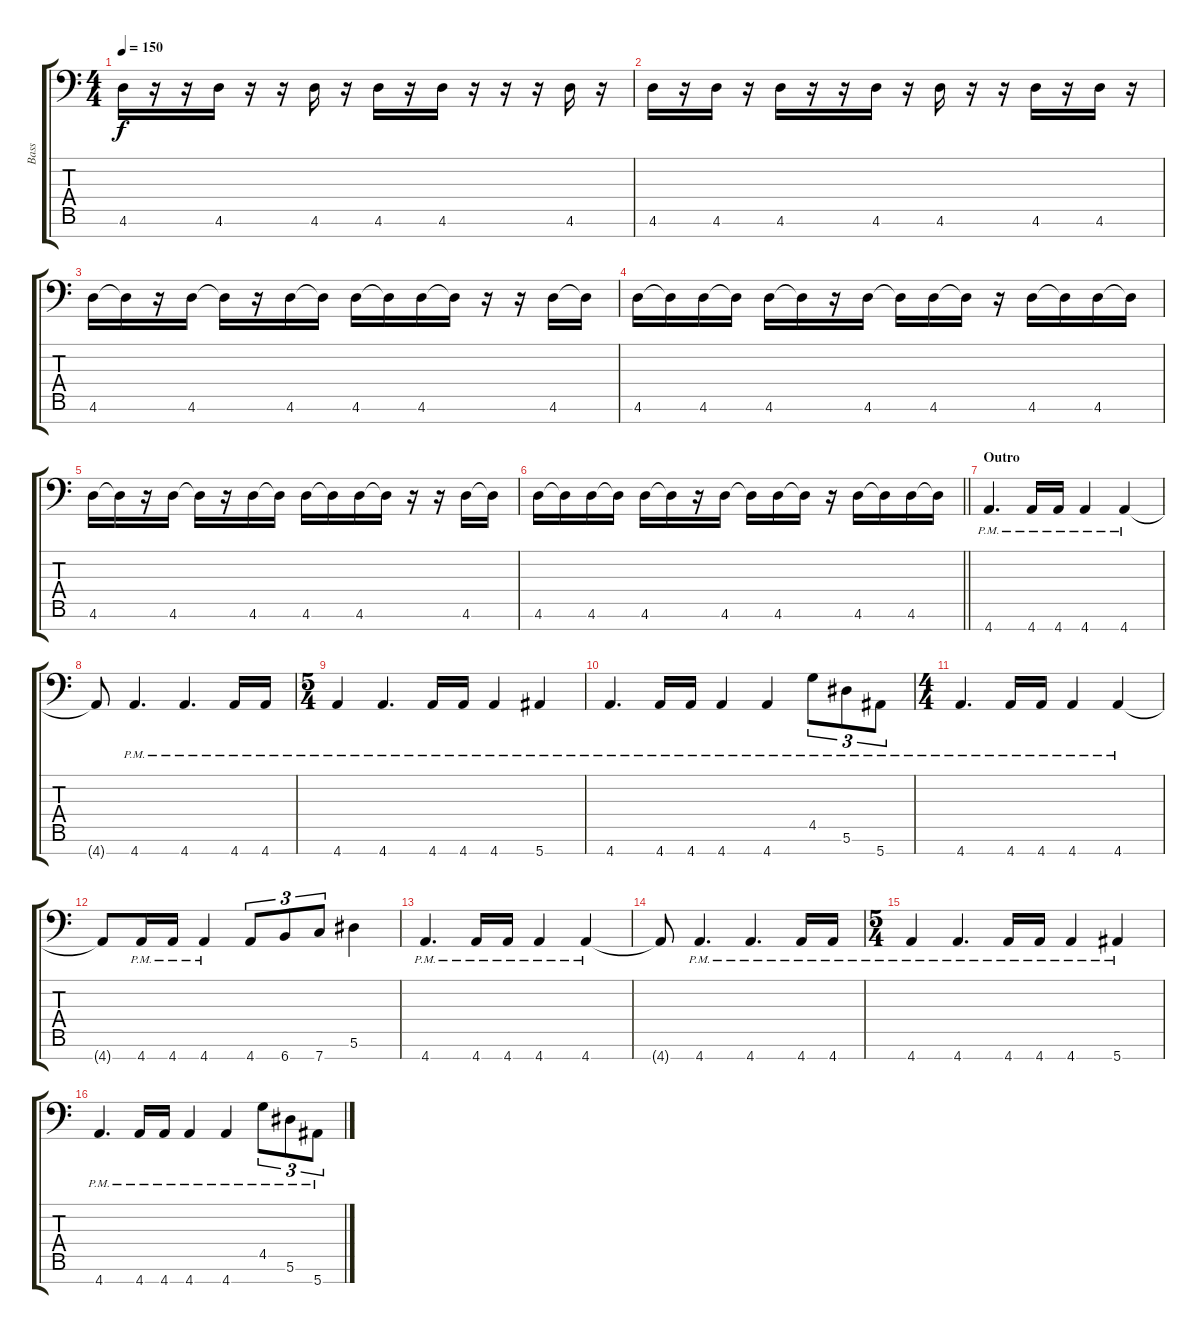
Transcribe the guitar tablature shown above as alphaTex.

\track ("Bass" "Bass") {instrument electricbassfinger}
\staff {score tabs}
\tuning (Bb3 F3 Db3 Ab2 Eb2 Bb1 F1) {hide}
\ts (4 4)
\tempo 150
\clef f4
\ks c
4.6.16{dy f} r.16 r.16 4.6.16 r.16 r.16 4.6.16 r.16 4.6.16 r.16 4.6.16 r.16 r.16 r.16 4.6.16 r.16 |
4.6.16 r.16 4.6.16 r.16 4.6.16 r.16 r.16 4.6.16 r.16 4.6.16 r.16 r.16 4.6.16 r.16 4.6.16 r.16 |
4.6.16 4.6{t}.16 r.16 4.6.16 4.6{t}.16 r.16 4.6.16 4.6{t}.16 4.6.16 4.6{t}.16 4.6.16 4.6{t}.16 r.16 r.16 4.6.16 4.6{t}.16 |
4.6.16 4.6{t}.16 4.6.16 4.6{t}.16 4.6.16 4.6{t}.16 r.16 4.6.16 4.6{t}.16 4.6.16 4.6{t}.16 r.16 4.6.16 4.6{t}.16 4.6.16 4.6{t}.16 |
4.6.16 4.6{t}.16 r.16 4.6.16 4.6{t}.16 r.16 4.6.16 4.6{t}.16 4.6.16 4.6{t}.16 4.6.16 4.6{t}.16 r.16 r.16 4.6.16 4.6{t}.16 |
\barLineRight lightlight
4.6.16 4.6{t}.16 4.6.16 4.6{t}.16 4.6.16 4.6{t}.16 r.16 4.6.16 4.6{t}.16 4.6.16 4.6{t}.16 r.16 4.6.16 4.6{t}.16 4.6.16 4.6{t}.16 |
\section ("" "Outro")
4.7{pm}.4{d} 4.7{pm}.16 4.7{pm}.16 4.7{pm}.4 4.7{pm}.4 |
4.7{t}.8 4.7{pm}.4{d} 4.7{pm}.4{d} 4.7{pm}.16 4.7{pm}.16 |
\ts (5 4)
4.7{pm}.4 4.7{pm}.4{d} 4.7{pm}.16 4.7{pm}.16 4.7{pm}.4 5.7{pm}.4 |
4.7{pm}.4{d} 4.7{pm}.16 4.7{pm}.16 4.7{pm}.4 4.7{pm}.4 4.5{pm}.8{tu (3 2)} 5.6{pm}.8{tu (3 2)} 5.7{pm}.8{tu (3 2)} |
\ts (4 4)
4.7{pm}.4{d} 4.7{pm}.16 4.7{pm}.16 4.7{pm}.4 4.7{pm}.4 |
4.7{t}.8 4.7{pm}.16 4.7{pm}.16 4.7{pm}.4 4.7.8{tu (3 2)} 6.7.8{tu (3 2)} 7.7.8{tu (3 2)} 5.6.4 |
4.7{pm}.4{d} 4.7{pm}.16 4.7{pm}.16 4.7{pm}.4 4.7{pm}.4 |
4.7{t}.8 4.7{pm}.4{d} 4.7{pm}.4{d} 4.7{pm}.16 4.7{pm}.16 |
\ts (5 4)
4.7{pm}.4 4.7{pm}.4{d} 4.7{pm}.16 4.7{pm}.16 4.7{pm}.4 5.7{pm}.4 |
4.7{pm}.4{d} 4.7{pm}.16 4.7{pm}.16 4.7{pm}.4 4.7{pm}.4 4.5{pm}.8{tu (3 2)} 5.6{pm}.8{tu (3 2)} 5.7{pm}.8{tu (3 2)}
